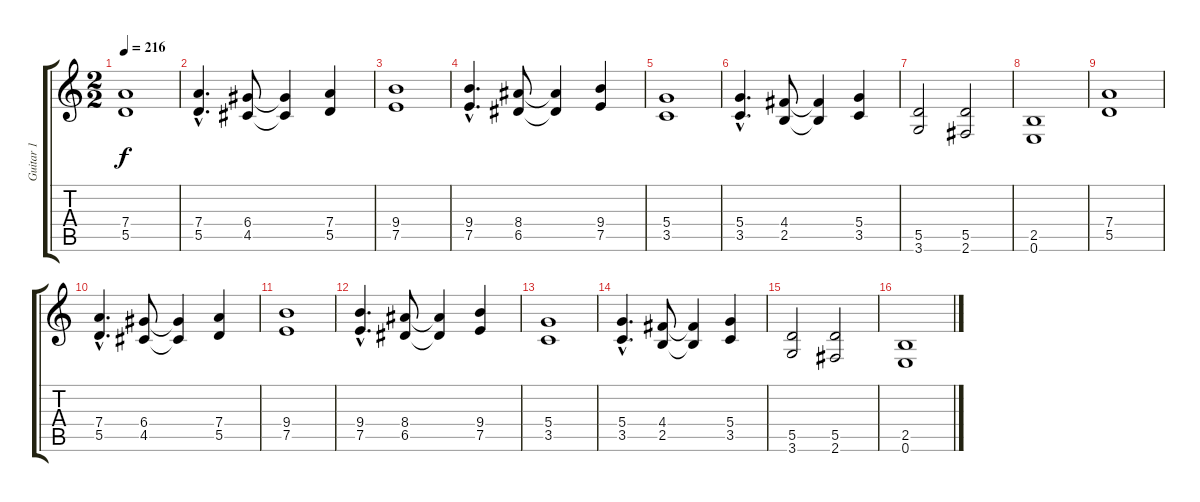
\track ("Guitar 1" "Guitar 1") {instrument distortionguitar}
\staff {score tabs}
\tuning (E4 B3 G3 D3 A2 E2) {hide}
\ts (2 2)
\tempo 216
\clef g2
\ks c
(7.4 5.5).1{dy f} |
(7.4{hac} 5.5{hac}).4{d} (6.4 4.5).8 (6.4{t} 4.5{t}).4 (7.4 5.5).4 |
(9.4 7.5).1 |
(9.4{hac} 7.5{hac}).4{d} (8.4 6.5).8 (8.4{t} 6.5{t}).4 (9.4 7.5).4 |
(5.4 3.5).1 |
(5.4{hac} 3.5{hac}).4{d} (4.4 2.5).8 (4.4{t} 2.5{t}).4 (5.4 3.5).4 |
(5.5 3.6).2 (5.5 2.6).2 |
(2.5 0.6).1 |
(7.4 5.5).1 |
(7.4{hac} 5.5{hac}).4{d} (6.4 4.5).8 (6.4{t} 4.5{t}).4 (7.4 5.5).4 |
(9.4 7.5).1 |
(9.4{hac} 7.5{hac}).4{d} (8.4 6.5).8 (8.4{t} 6.5{t}).4 (9.4 7.5).4 |
(5.4 3.5).1 |
(5.4{hac} 3.5{hac}).4{d} (4.4 2.5).8 (4.4{t} 2.5{t}).4 (5.4 3.5).4 |
(5.5 3.6).2 (5.5 2.6).2 |
(2.5 0.6).1
